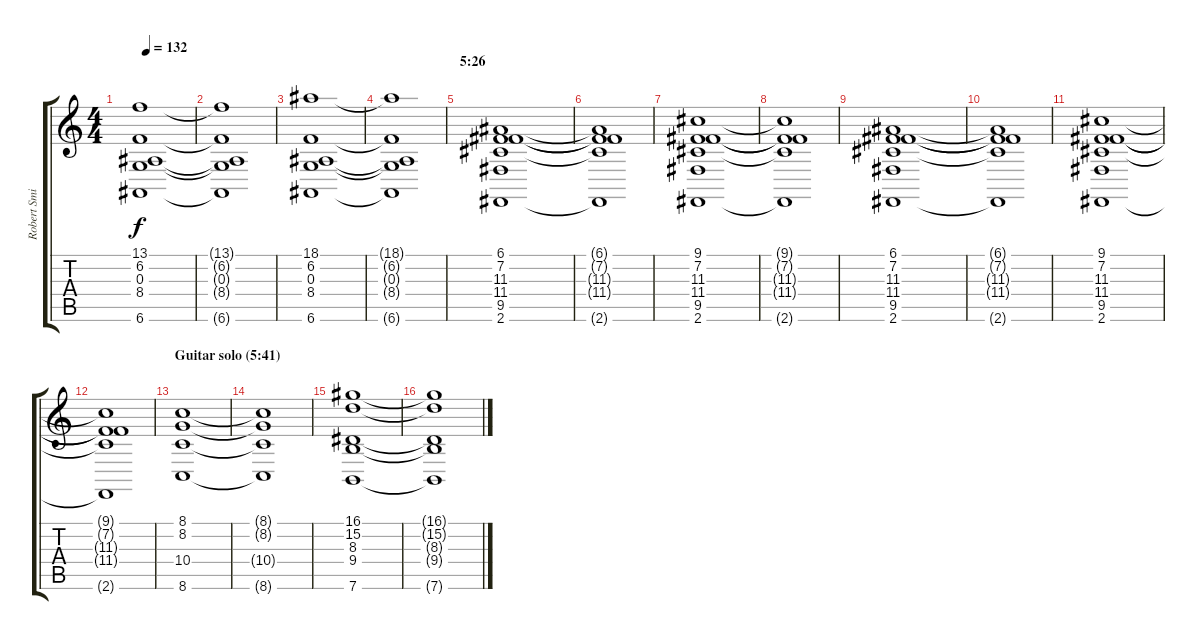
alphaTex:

\track ("Robert Smith (keyboards)" "Robert Smi") {instrument synthstrings1}
\staff {score tabs}
\tuning (E4 B3 G3 D3 A2 E2) {hide}
\ts (4 4)
\tempo 132
\clef g2
\ks c
(13.1 6.2 0.3 8.4 6.6).1{dy f} |
(13.1{t} 6.2{t} 0.3{t} 8.4{t} 6.6{t}).1 |
(18.1 6.2 0.3 8.4 6.6).1 |
(18.1{t} 6.2{t} 0.3{t} 8.4{t} 6.6{t}).1 |
\section ("" "5:26")
(6.1 7.2 11.3 11.4 9.5 2.6).1 |
(6.1{t} 7.2{t} 11.3{t} 11.4{t} 2.6{t}).1 |
(9.1 7.2 11.3 11.4 9.5 2.6).1 |
(9.1{t} 7.2{t} 11.3{t} 11.4{t} 2.6{t}).1 |
(6.1 7.2 11.3 11.4 9.5 2.6).1 |
(6.1{t} 7.2{t} 11.3{t} 11.4{t} 2.6{t}).1 |
(9.1 7.2 11.3 11.4 9.5 2.6).1 |
(9.1{t} 7.2{t} 11.3{t} 11.4{t} 2.6{t}).1 |
\section ("" "Guitar solo (5:41)")
(8.1 8.2 10.4 8.6).1 |
(8.1{t} 8.2{t} 10.4{t} 8.6{t}).1 |
(16.1 15.2 8.3 9.4 7.6).1 |
(16.1{t} 15.2{t} 8.3{t} 9.4{t} 7.6{t}).1
